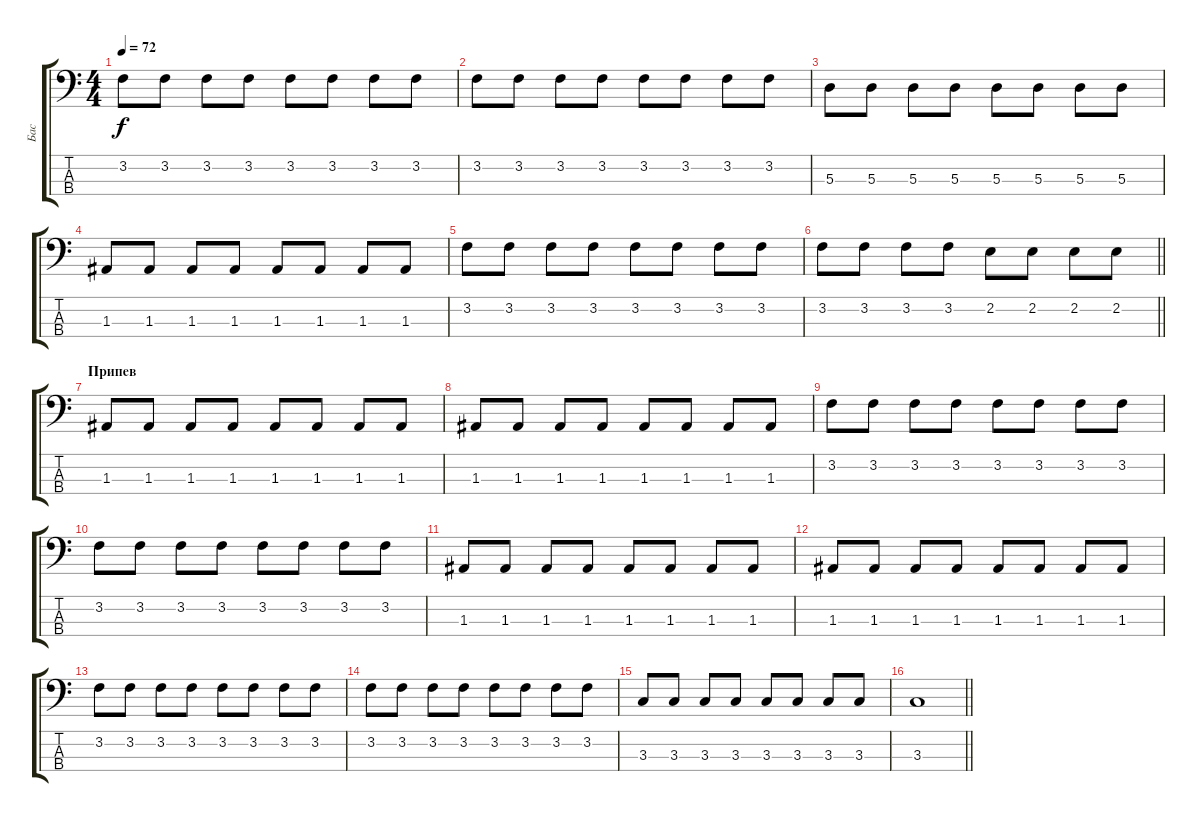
\track ("Бас" "Бас") {instrument electricbassfinger}
\staff {score tabs}
\tuning (G2 D2 A1 E1) {hide}
\ts (4 4)
\tempo 72
\clef f4
\ks c
3.2.8{dy f} 3.2.8 3.2.8 3.2.8 3.2.8 3.2.8 3.2.8 3.2.8 |
3.2.8 3.2.8 3.2.8 3.2.8 3.2.8 3.2.8 3.2.8 3.2.8 |
5.3.8 5.3.8 5.3.8 5.3.8 5.3.8 5.3.8 5.3.8 5.3.8 |
1.3.8 1.3.8 1.3.8 1.3.8 1.3.8 1.3.8 1.3.8 1.3.8 |
3.2.8 3.2.8 3.2.8 3.2.8 3.2.8 3.2.8 3.2.8 3.2.8 |
\barLineRight lightlight
3.2.8 3.2.8 3.2.8 3.2.8 2.2.8 2.2.8 2.2.8 2.2.8 |
\section ("" "Припев")
1.3.8 1.3.8 1.3.8 1.3.8 1.3.8 1.3.8 1.3.8 1.3.8 |
1.3.8 1.3.8 1.3.8 1.3.8 1.3.8 1.3.8 1.3.8 1.3.8 |
3.2.8 3.2.8 3.2.8 3.2.8 3.2.8 3.2.8 3.2.8 3.2.8 |
3.2.8 3.2.8 3.2.8 3.2.8 3.2.8 3.2.8 3.2.8 3.2.8 |
1.3.8 1.3.8 1.3.8 1.3.8 1.3.8 1.3.8 1.3.8 1.3.8 |
1.3.8 1.3.8 1.3.8 1.3.8 1.3.8 1.3.8 1.3.8 1.3.8 |
3.2.8 3.2.8 3.2.8 3.2.8 3.2.8 3.2.8 3.2.8 3.2.8 |
3.2.8 3.2.8 3.2.8 3.2.8 3.2.8 3.2.8 3.2.8 3.2.8 |
3.3.8 3.3.8 3.3.8 3.3.8 3.3.8 3.3.8 3.3.8 3.3.8 |
\barLineRight lightlight
3.3.1
